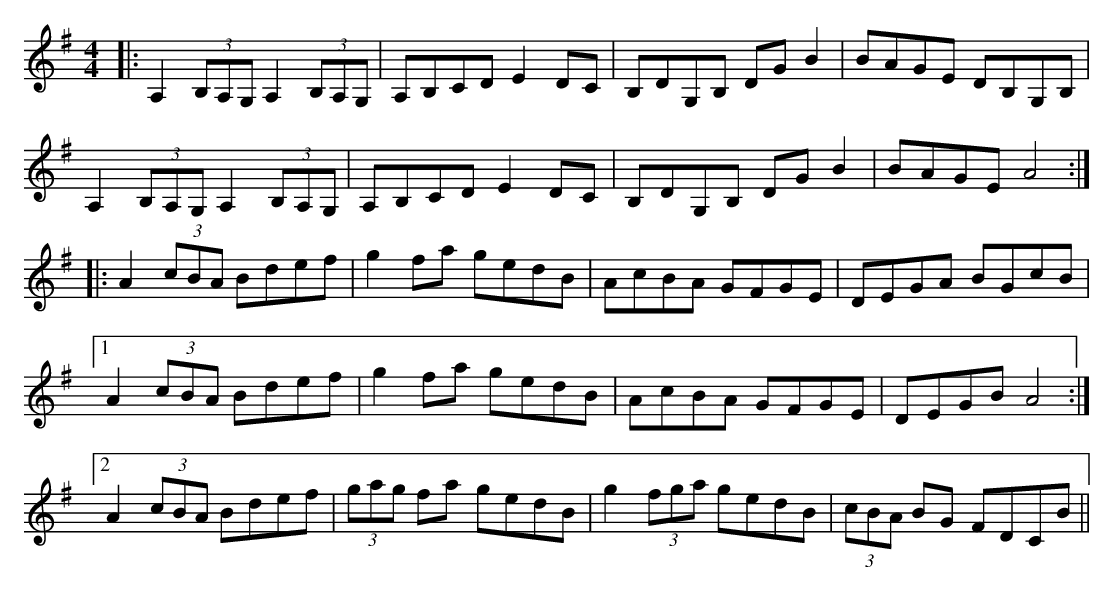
X:1
M:4/4
K:Ador
|:A,2 (3B,A,G, A,2 (3B,A,G,|A,B,CD E2 DC|B,DG,B, DG B2|BAGE DB,G,B,|
A,2 (3B,A,G, A,2 (3B,A,G,|A,B,CD E2 DC|B,DG,B, DG B2|BAGE A4:|
|:A2 (3cBA Bdef|g2 fa gedB|AcBA GFGE|DEGA BGcB|
[1 A2 (3cBA Bdef|g2 fa gedB|AcBA GFGE|DEGB A4:|
[2 A2 (3cBA Bdef|(3gag fa gedB|g2 (3fga gedB|(3cBA BG FDCB||
